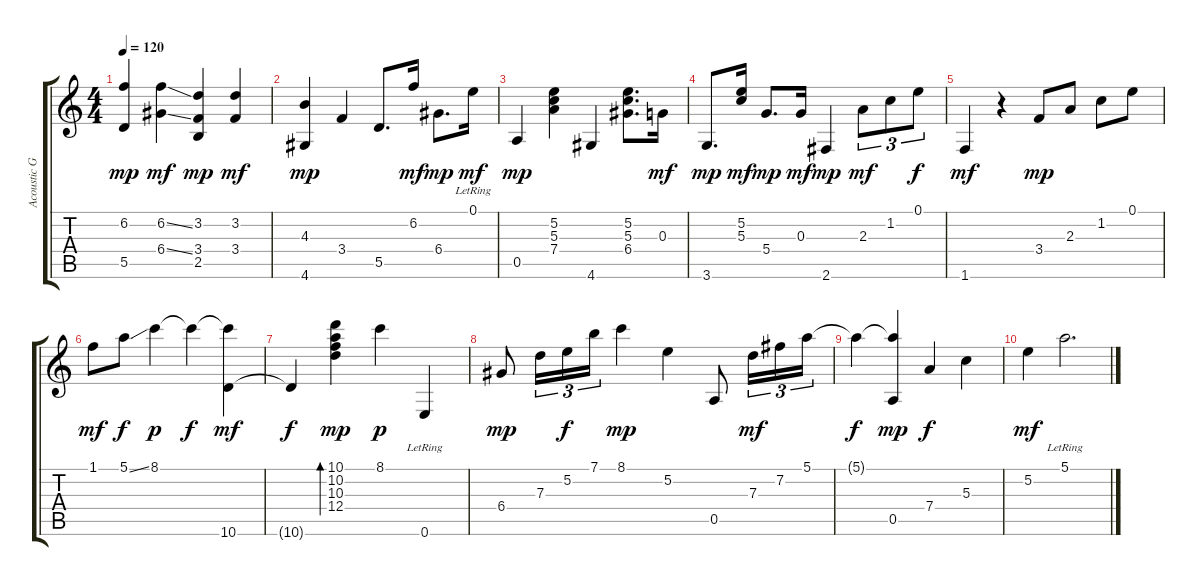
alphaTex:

\track ("Acoustic Guitar (steel)" "Acoustic G") {instrument acousticguitarsteel}
\staff {score tabs}
\tuning (E4 B3 G3 D3 A2 E2) {hide}
\ts (4 4)
\tempo 120
\clef g2
\ks c
(6.2 5.5).4{dy mp} (6.2{ss} 6.4{ss}).4{dy mf} (3.2 3.4 2.5).4{dy mp} (3.2 3.4).4{dy mf} |
(4.3 4.6).4{dy mp} 3.4.4 5.5.8{d} 6.2.16{dy mf} 6.4.8{d dy mp} 0.1{lr}.16{dy mf} |
0.5.4{dy mp} (5.2 5.3 7.4).4 4.6.4 (5.2 5.3 6.4).8{d} 0.3.16{dy mf} |
3.6.8{d dy mp} (5.2 5.3).16{dy mf} 5.4.8{d dy mp} 0.3.16{dy mf} 2.6.4{dy mp} 2.3.8{tu (3 2) dy mf} 1.2.8{tu (3 2)} 0.1.8{tu (3 2) dy f} |
1.6.4{dy mf} r.4 3.4.8{dy mp} 2.3.8 1.2.8 0.1.8 |
1.1.8{dy mf} 5.1{ss}.8{dy f} 8.1.4{dy p} 8.1{t}.4{dy f} (8.1{t} 10.6).4{dy mf} |
10.6{t}.4{dy f} (10.1 10.2 10.3 12.4).4{bd 480 dy mp} 8.1.4{dy p} 0.6{lr}.4 |
6.4.8{dy mp} 7.3.16{tu (3 2)} 5.2.16{tu (3 2) dy f} 7.1.16{tu (3 2)} 8.1.4{dy mp} 5.2.4 0.5.8 7.3.16{tu (3 2) dy mf} 7.2.16{tu (3 2)} 5.1.16{tu (3 2)} |
5.1{t}.4{dy f} (5.1{t} 0.5).4{dy mp} 7.4.4{dy f} 5.3.4 |
5.2.4{dy mf} 5.1{lr}.2{d}
